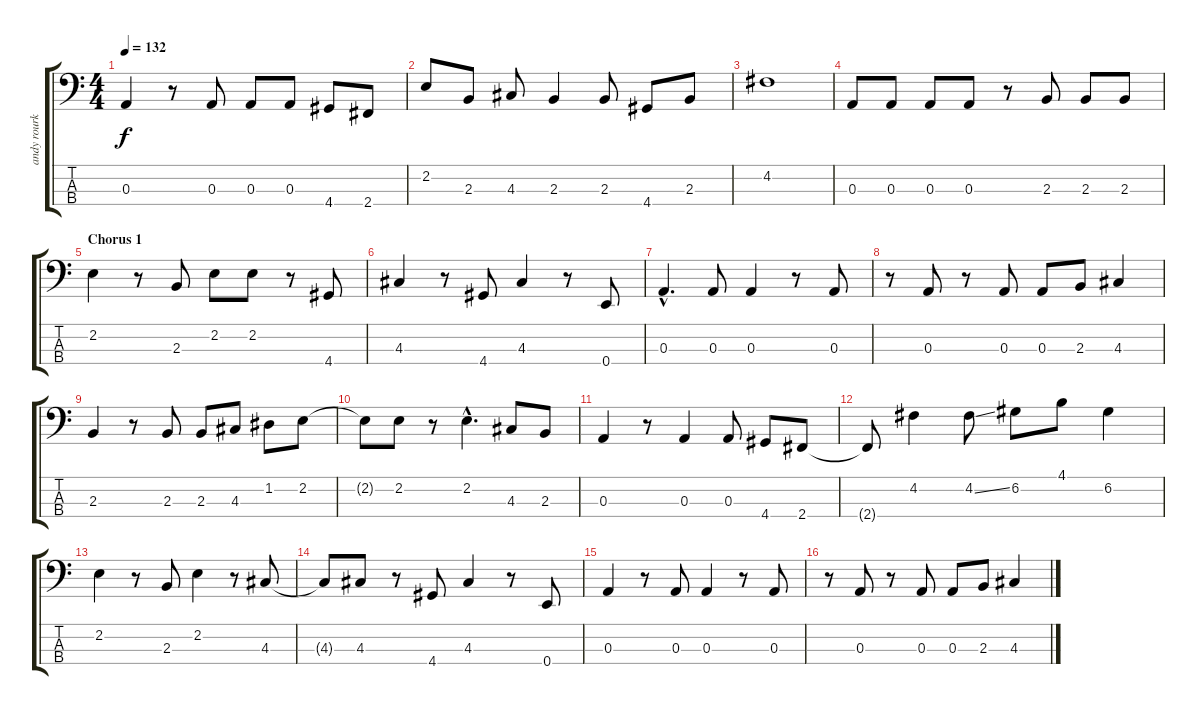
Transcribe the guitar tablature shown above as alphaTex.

\track ("andy rourke" "andy rourk") {instrument electricbasspick}
\staff {score tabs}
\tuning (G2 D2 A1 E1) {hide}
\ts (4 4)
\tempo 132
\clef f4
\ks c
0.3.4{dy f} r.8 0.3.8 0.3.8 0.3.8 4.4.8 2.4.8 |
2.2.8 2.3.8 4.3.8 2.3.4 2.3.8 4.4.8 2.3.8 |
4.2.1 |
0.3.8 0.3.8 0.3.8 0.3.8 r.8 2.3.8 2.3.8 2.3.8 |
\section ("" "Chorus 1")
2.2.4 r.8 2.3.8 2.2.8 2.2.8 r.8 4.4.8 |
4.3.4 r.8 4.4.8 4.3.4 r.8 0.4.8 |
0.3{hac}.4{d} 0.3.8 0.3.4 r.8 0.3.8 |
r.8 0.3.8 r.8 0.3.8 0.3.8 2.3.8 4.3.4 |
2.3.4 r.8 2.3.8 2.3.8 4.3.8 1.2.8 2.2.8 |
2.2{t}.8 2.2.8 r.8 2.2{hac}.4{d} 4.3.8 2.3.8 |
0.3.4 r.8 0.3.4 0.3.8 4.4.8 2.4.8 |
2.4{t}.8 4.2.4 4.2{ss}.8 6.2.8 4.1.8 6.2.4 |
2.2.4 r.8 2.3.8 2.2.4 r.8 4.3.8 |
4.3{t}.8 4.3.8 r.8 4.4.8 4.3.4 r.8 0.4.8 |
0.3.4 r.8 0.3.8 0.3.4 r.8 0.3.8 |
r.8 0.3.8 r.8 0.3.8 0.3.8 2.3.8 4.3.4
